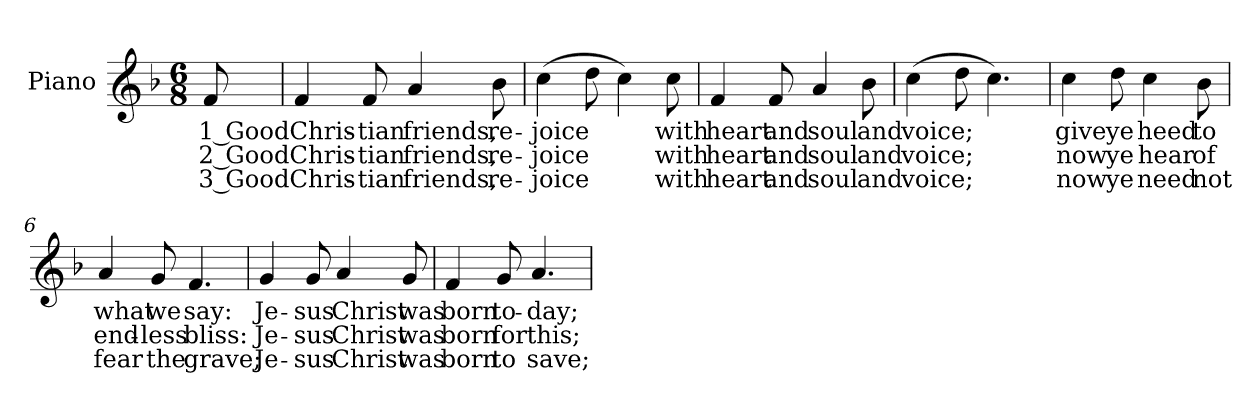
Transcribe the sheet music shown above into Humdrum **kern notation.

**kern	**text	**text	**text
*part1	*part1	*part1	*part1
*staff1	*staff1	*staff1	*staff1
*I"Piano	*	*	*
*I'Pno.	*	*	*
!!LO:PB:g=z
*clefG2	*	*	*
*k[b-]	*	*	*
*F:	*	*	*
*M6/8	*	*	*
=	=	=	=
!	!LO:LY:b:color=#000000	!LO:LY:b:color=#000000	!LO:LY:b:color=#000000
8fi/	1 Good	2 Good	3 Good
=1	=1	=1	=1
!	!LO:LY:b:color=#000000	!LO:LY:b:color=#000000	!LO:LY:b:color=#000000
4fi/	Chris-	Chris-	Chris-
!	!LO:LY:b:color=#000000	!LO:LY:b:color=#000000	!LO:LY:b:color=#000000
8fi/	-tian	-tian	-tian
!	!LO:LY:b:color=#000000	!LO:LY:b:color=#000000	!LO:LY:b:color=#000000
4ai/	friends,	friends,	friends,
!	!LO:LY:b:color=#000000	!LO:LY:b:color=#000000	!LO:LY:b:color=#000000
8b-i\	re-	re-	re-
=2	=2	=2	=2
!	!LO:LY:b:color=#000000	!LO:LY:b:color=#000000	!LO:LY:b:color=#000000
(4cci\	-joice	-joice	-joice
8ddi\	.	.	.
4cci\)	.	.	.
!	!LO:LY:b:color=#000000	!LO:LY:b:color=#000000	!LO:LY:b:color=#000000
8cci\	with	with	with
=3	=3	=3	=3
!	!LO:LY:b:color=#000000	!LO:LY:b:color=#000000	!LO:LY:b:color=#000000
4fi/	heart	heart	heart
!	!LO:LY:b:color=#000000	!LO:LY:b:color=#000000	!LO:LY:b:color=#000000
8fi/	and	and	and
!	!LO:LY:b:color=#000000	!LO:LY:b:color=#000000	!LO:LY:b:color=#000000
4ai/	soul	soul	soul
!	!LO:LY:b:color=#000000	!LO:LY:b:color=#000000	!LO:LY:b:color=#000000
8b-i\	and	and	and
=4	=4	=4	=4
!	!LO:LY:b:color=#000000	!LO:LY:b:color=#000000	!LO:LY:b:color=#000000
(4cci\	voice;	voice;	voice;
8ddi\	.	.	.
4.cci\)	.	.	.
!!LO:LB:g=z
=5	=5	=5	=5
!	!LO:LY:b:color=#000000	!LO:LY:b:color=#000000	!LO:LY:b:color=#000000
4cci\	give	now	now
!	!LO:LY:b:color=#000000	!LO:LY:b:color=#000000	!LO:LY:b:color=#000000
8ddi\	ye	ye	ye
!	!LO:LY:b:color=#000000	!LO:LY:b:color=#000000	!LO:LY:b:color=#000000
4cci\	heed	hear	need
!	!LO:LY:b:color=#000000	!LO:LY:b:color=#000000	!LO:LY:b:color=#000000
8b-i\	to	of	not
=6	=6	=6	=6
!	!LO:LY:b:color=#000000	!LO:LY:b:color=#000000	!LO:LY:b:color=#000000
4ai/	what	end-	fear
!	!LO:LY:b:color=#000000	!LO:LY:b:color=#000000	!LO:LY:b:color=#000000
8gi/	we	-less	the
!	!LO:LY:b:color=#000000	!LO:LY:b:color=#000000	!LO:LY:b:color=#000000
4.fi/	say:	bliss:	grave;
=7	=7	=7	=7
!	!LO:LY:b:color=#000000	!LO:LY:b:color=#000000	!LO:LY:b:color=#000000
4gi/	Je-	Je-	Je-
!	!LO:LY:b:color=#000000	!LO:LY:b:color=#000000	!LO:LY:b:color=#000000
8gi/	-sus	-sus	-sus
!	!LO:LY:b:color=#000000	!LO:LY:b:color=#000000	!LO:LY:b:color=#000000
4ai/	Christ	Christ	Christ
!	!LO:LY:b:color=#000000	!LO:LY:b:color=#000000	!LO:LY:b:color=#000000
8gi/	was	was	was
=8	=8	=8	=8
!	!LO:LY:b:color=#000000	!LO:LY:b:color=#000000	!LO:LY:b:color=#000000
4fi/	born	born	born
!	!LO:LY:b:color=#000000	!LO:LY:b:color=#000000	!LO:LY:b:color=#000000
8gi/	to-	for	to
!	!LO:LY:b:color=#000000	!LO:LY:b:color=#000000	!LO:LY:b:color=#000000
4.ai/	-day;	this;	save;
=	=	=	=
*-	*-	*-	*-
